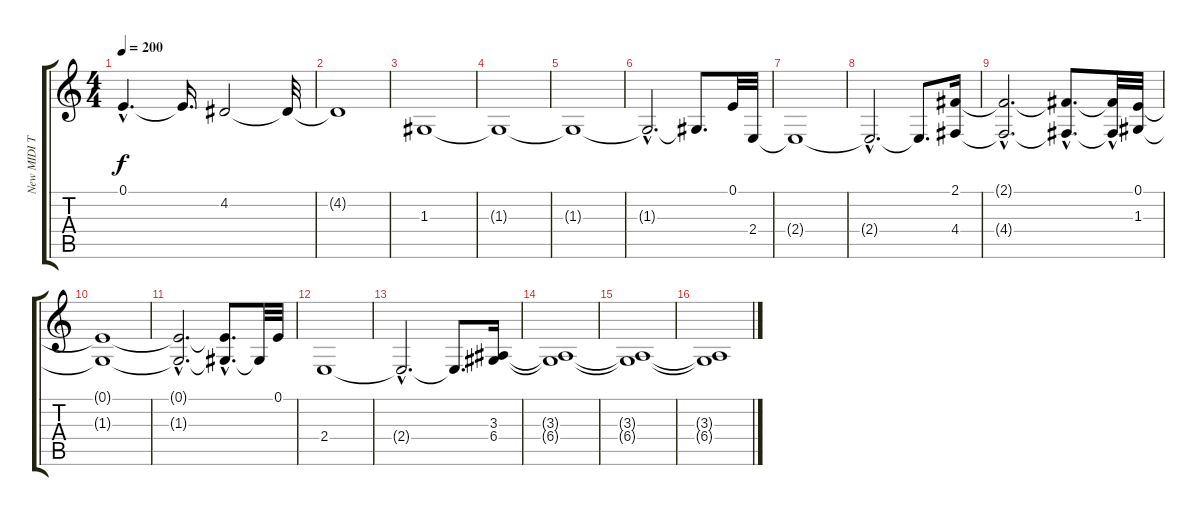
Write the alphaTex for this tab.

\track ("New MIDI Track" "New MIDI T") {instrument choiraahs}
\staff {score tabs}
\tuning (E4 B3 G3 D3 A2 E2) {hide}
\ts (4 4)
\tempo 200
\clef g2
\ks c
0.1{hac t}.4{d dy f} 0.1{t}.16{d} 4.2.2 4.2{t}.32 |
4.2{t}.1 |
1.3.1 |
1.3{t}.1 |
1.3{t}.1 |
1.3{hac t}.2{d} 1.3{t}.8{d} 0.1.32 2.4.32 |
2.4{t}.1 |
2.4{hac t}.2{d} 2.4{t}.8{d} (2.1 4.4).16 |
(2.1{hac t} 4.4{hac t}).2{d} (2.1{hac t} 4.4{hac t}).8{d} (2.1{hac t} 4.4{hac t}).32 (0.1 1.3).32 |
(0.1{t} 1.3{t}).1 |
(0.1{hac t} 1.3{hac t}).2{d} (0.1{t} 1.3{hac t}).8{d} 1.3{t}.32 0.1.32 |
2.4.1 |
2.4{hac t}.2{d} 2.4{t}.8{d} (3.3 6.4).16 |
(3.3{t} 6.4{t}).1 |
(3.3{t} 6.4{t}).1 |
(3.3{t} 6.4{t}).1
